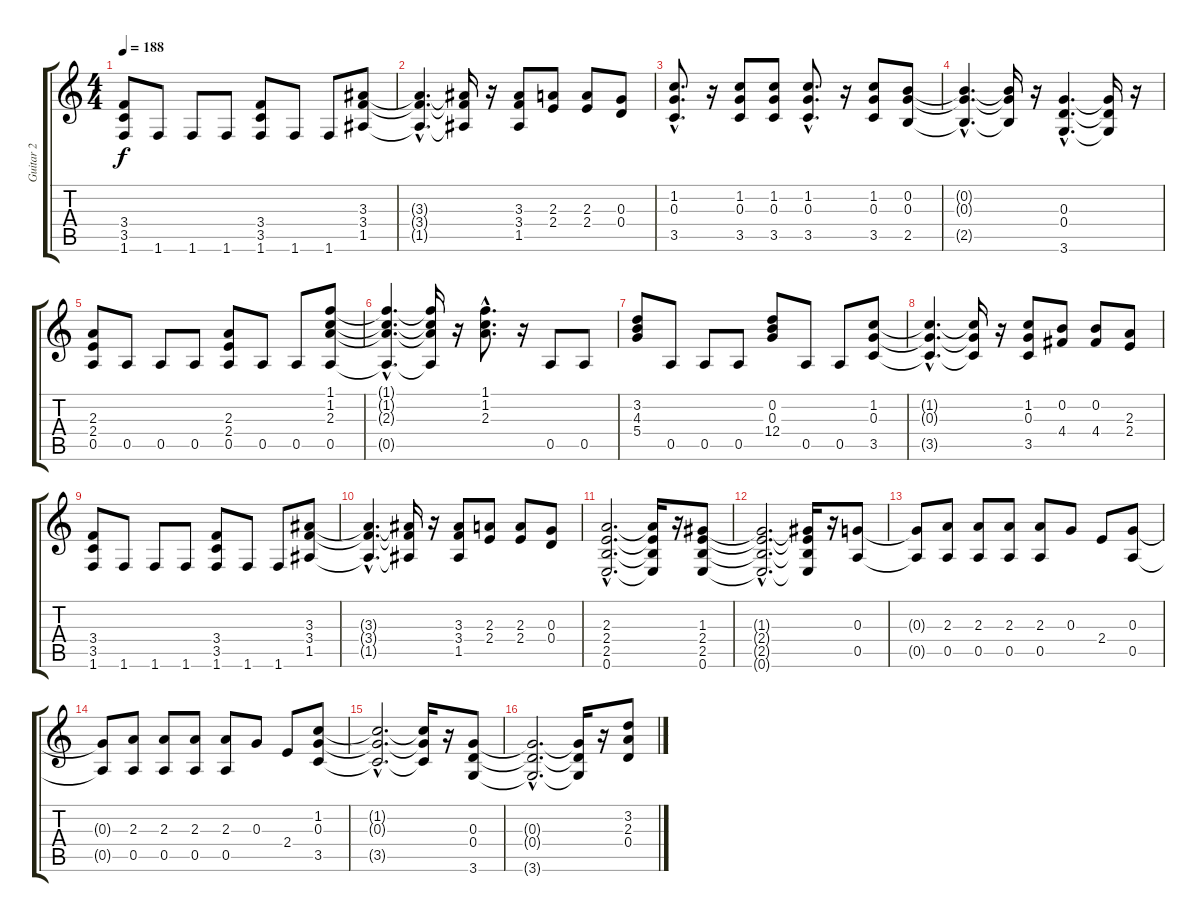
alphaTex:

\track ("Guitar 2" "Guitar 2") {instrument overdrivenguitar}
\staff {score tabs}
\tuning (E4 B3 G3 D3 A2 E2) {hide}
\ts (4 4)
\tempo 188
\clef g2
\ks c
(3.4 3.5 1.6).8{dy f} 1.6.8 1.6.8 1.6.8 (3.4 3.5 1.6).8 1.6.8 1.6.8 (3.3 3.4 1.5).8 |
(3.3{hac t} 3.4{hac t} 1.5{hac t}).4{d} (3.3{t} 3.4{t} 1.5{t}).16 r.16 (3.3 3.4 1.5).8 (2.3 2.4).8 (2.3 2.4).8 (0.3 0.4).8 |
(1.2{hac} 0.3{hac} 3.5{hac}).8{d} r.16 (1.2 0.3 3.5).8 (1.2 0.3 3.5).8 (1.2{hac} 0.3{hac} 3.5{hac}).8{d} r.16 (1.2 0.3 3.5).8 (0.2 0.3 2.5).8 |
(0.2{hac t} 0.3{hac t} 2.5{hac t}).4{d} (0.2{t} 0.3{t} 2.5{t}).16 r.16 (0.3{hac} 0.4{hac} 3.6{hac}).4{d} (0.3{t} 0.4{t} 3.6{t}).16 r.16 |
(2.3 2.4 0.5).8 0.5.8 0.5.8 0.5.8 (2.3 2.4 0.5).8 0.5.8 0.5.8 (1.1 1.2 2.3 0.5).8 |
(1.1{hac t} 1.2{hac t} 2.3{hac t} 0.5{hac t}).4{d} (1.1{t} 1.2{t} 2.3{t} 0.5{t}).16 r.16 (1.1{hac} 1.2{hac} 2.3{hac}).8{d} r.16 0.5.8 0.5.8 |
(3.2 4.3 5.4).8 0.5.8 0.5.8 0.5.8 (0.2 0.3 12.4).8 0.5.8 0.5.8 (1.2 0.3 3.5).8 |
(1.2{hac t} 0.3{hac t} 3.5{hac t}).4{d} (1.2{t} 0.3{t} 3.5{t}).16 r.16 (1.2 0.3 3.5).8 (0.2 4.4).8 (0.2 4.4).8 (2.3 2.4).8 |
(3.4 3.5 1.6).8 1.6.8 1.6.8 1.6.8 (3.4 3.5 1.6).8 1.6.8 1.6.8 (3.3 3.4 1.5).8 |
(3.3{hac t} 3.4{hac t} 1.5{hac t}).4{d} (3.3{t} 3.4{t} 1.5{t}).16 r.16 (3.3 3.4 1.5).8 (2.3 2.4).8 (2.3 2.4).8 (0.3 0.4).8 |
(2.3{hac} 2.4{hac} 2.5{hac} 0.6{hac}).2{d} (2.3{t} 2.4{t} 2.5{t} 0.6{t}).16 r.16 (1.3 2.4 2.5 0.6).8 |
(1.3{hac t} 2.4{hac t} 2.5{hac t} 0.6{hac t}).2{d} (1.3{t} 2.4{t} 2.5{t} 0.6{t}).16 r.16 (0.3 0.5).8 |
(0.3{t} 0.5{t}).8 (2.3 0.5).8 (2.3 0.5).8 (2.3 0.5).8 (2.3 0.5).8 0.3.8 2.4.8 (0.3 0.5).8 |
(0.3{t} 0.5{t}).8 (2.3 0.5).8 (2.3 0.5).8 (2.3 0.5).8 (2.3 0.5).8 0.3.8 2.4.8 (1.2 0.3 3.5).8 |
(1.2{hac t} 0.3{hac t} 3.5{hac t}).2{d} (1.2{t} 0.3{t} 3.5{t}).16 r.16 (0.3 0.4 3.6).8 |
(0.3{hac t} 0.4{hac t} 3.6{hac t}).2{d} (0.3{t} 0.4{t} 3.6{t}).16 r.16 (3.2 2.3 0.4).8
